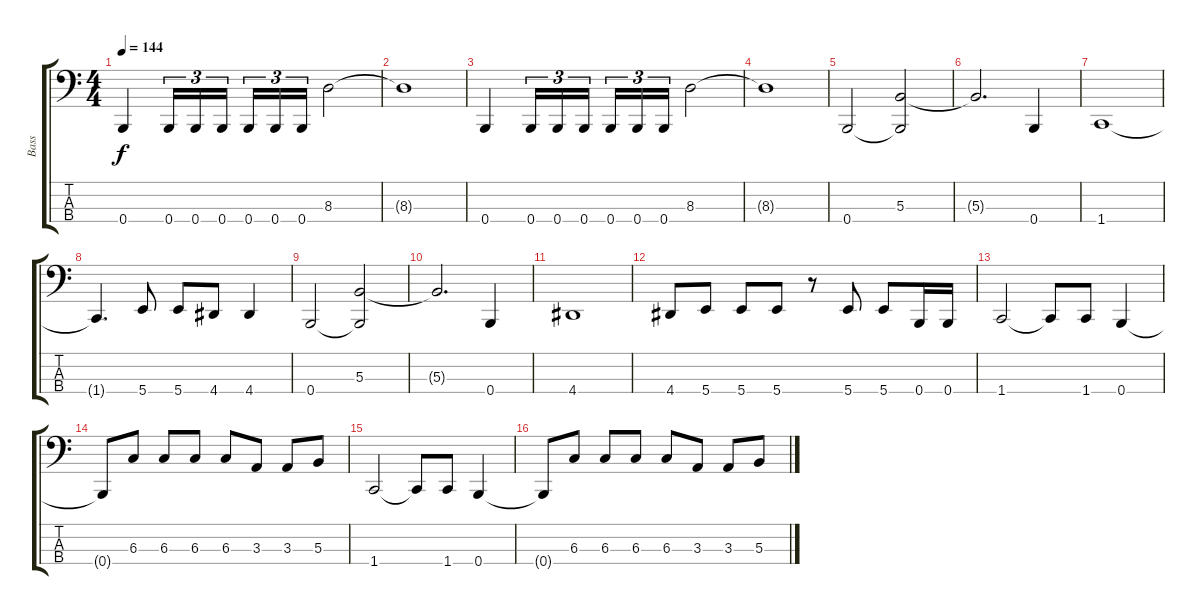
\track ("Bass" "Bass") {instrument electricbasspick}
\staff {score tabs}
\tuning (E2 B1 Gb1 B0) {hide}
\ts (4 4)
\tempo 144
\clef f4
\ks c
0.4.4{dy f} 0.4.16{tu (3 2)} 0.4.16{tu (3 2)} 0.4.16{tu (3 2) beam splitsecondary} 0.4.16{tu (3 2)} 0.4.16{tu (3 2)} 0.4.16{tu (3 2)} 8.3.2 |
8.3{t}.1 |
0.4.4 0.4.16{tu (3 2)} 0.4.16{tu (3 2)} 0.4.16{tu (3 2) beam splitsecondary} 0.4.16{tu (3 2)} 0.4.16{tu (3 2)} 0.4.16{tu (3 2)} 8.3.2 |
8.3{t}.1 |
0.4.2 (5.3 0.4{t}).2 |
5.3{t}.2{d} 0.4.4 |
1.4.1 |
1.4{t}.4{d} 5.4.8 5.4.8 4.4.8 4.4.4 |
0.4.2 (5.3 0.4{t}).2 |
5.3{t}.2{d} 0.4.4 |
4.4.1 |
4.4.8 5.4.8 5.4.8 5.4.8 r.8 5.4.8 5.4.8 0.4.16 0.4.16 |
1.4.2 1.4{t}.8 1.4.8 0.4.4 |
0.4{t}.8 6.3.8 6.3.8 6.3.8 6.3.8 3.3.8 3.3.8 5.3.8 |
1.4.2 1.4{t}.8 1.4.8 0.4.4 |
0.4{t}.8 6.3.8 6.3.8 6.3.8 6.3.8 3.3.8 3.3.8 5.3.8
